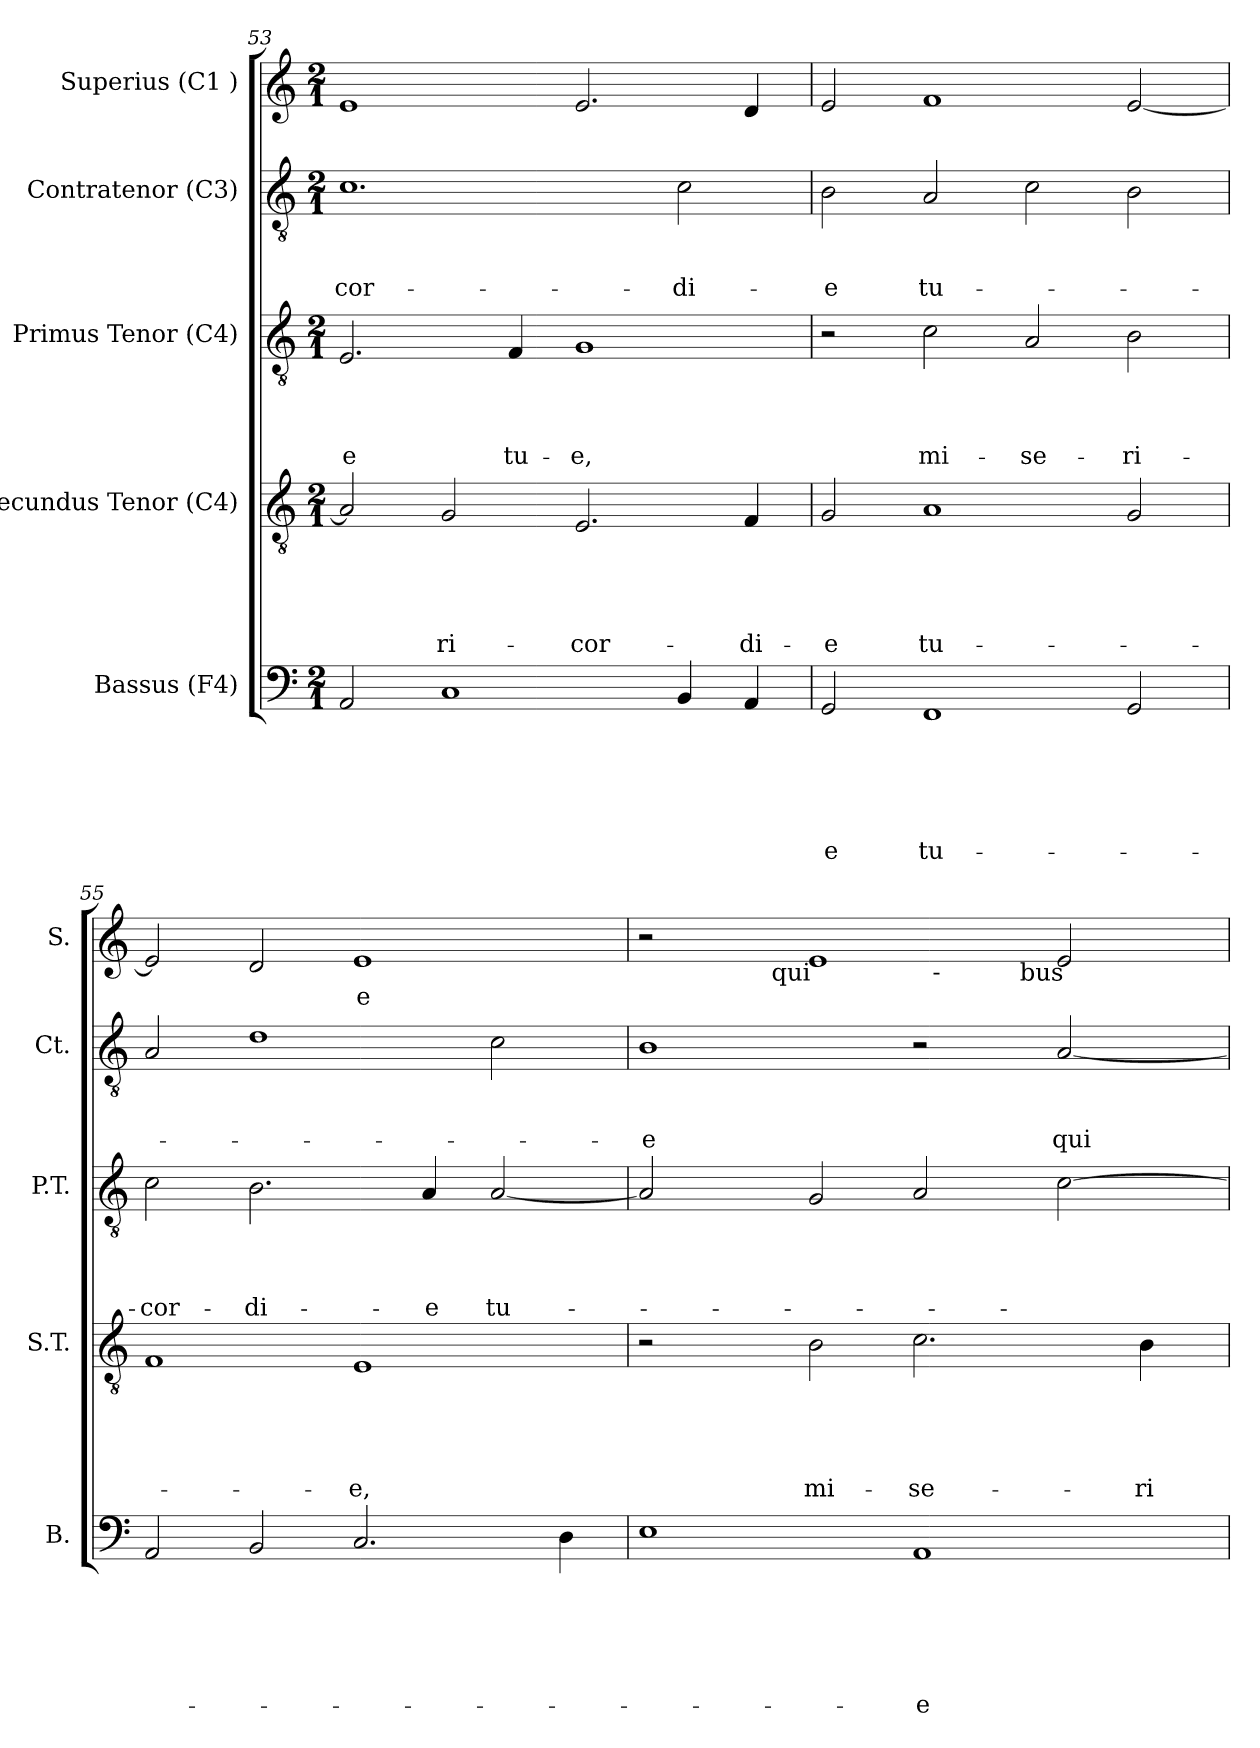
**kern	**text	**text	**text	**text	**text	**text	**kern	**text	**text	**text	**text	**text	**kern	**text	**text	**text	**text	**kern	**text	**text	**text	**kern	**text
*part5	*part5	*part5	*part5	*part5	*part5	*part5	*part4	*part4	*part4	*part4	*part4	*part4	*part3	*part3	*part3	*part3	*part3	*part2	*part2	*part2	*part2	*part1	*part1
*staff5	*staff5	*staff5	*staff5	*staff5	*staff5	*staff5	*staff4	*staff4	*staff4	*staff4	*staff4	*staff4	*staff3	*staff3	*staff3	*staff3	*staff3	*staff2	*staff2	*staff2	*staff2	*staff1	*staff1
*I"Bassus (F4)	*	*	*	*	*	*	*I"Secundus Tenor (C4)	*	*	*	*	*	*I"Primus Tenor (C4)	*	*	*	*	*I"Contratenor (C3)	*	*	*	*I"Superius (C1 )	*
*I'B.	*	*	*	*	*	*	*I'S.T.	*	*	*	*	*	*I'P.T.	*	*	*	*	*I'Ct.	*	*	*	*I'S.	*
!!LO:PB:g=z
*clefF4	*	*	*	*	*	*	*clefGv2	*	*	*	*	*	*clefGv2	*	*	*	*	*clefGv2	*	*	*	*clefG2	*
*k[]	*	*	*	*	*	*	*k[]	*	*	*	*	*	*k[]	*	*	*	*	*k[]	*	*	*	*k[]	*
*C:	*	*	*	*	*	*	*C:	*	*	*	*	*	*C:	*	*	*	*	*C:	*	*	*	*C:	*
*M2/1	*	*	*	*	*	*	*M2/1	*	*	*	*	*	*M2/1	*	*	*	*	*M2/1	*	*	*	*M2/1	*
=53	=53	=53	=53	=53	=53	=53	=53	=53	=53	=53	=53	=53	=53	=53	=53	=53	=53	=53	=53	=53	=53	=53	=53
!	!	!	!	!	!	!	!	!	!	!	!	!	!	!	!	!	!LO:LY:b	!	!	!	!LO:LY:b	!	!
2AA/	.	.	.	.	.	.	2A/]	.	.	.	.	.	2.E/	.	.	.	-e	1.c	.	.	-cor-	1e	.
!	!	!	!	!	!	!	!	!	!	!	!	!LO:LY:b	!	!	!	!	!	!	!	!	!	!	!
1C	.	.	.	.	.	.	2G/	.	.	.	.	-ri-	.	.	.	.	.	.	.	.	.	.	.
!	!	!	!	!	!	!	!	!	!	!	!	!	!	!	!	!	!LO:LY:b	!	!	!	!	!	!
.	.	.	.	.	.	.	.	.	.	.	.	.	4F/	.	.	.	tu-	.	.	.	.	.	.
!	!	!	!	!	!	!	!	!	!	!	!	!LO:LY:b	!	!	!	!	!LO:LY:b	!	!	!	!	!	!
.	.	.	.	.	.	.	2.E/	.	.	.	.	-cor-	1G	.	.	.	-e,	.	.	.	.	2.e/	.
!	!	!	!	!	!	!	!	!	!	!	!	!	!	!	!	!	!	!	!	!	!LO:LY:b	!	!
4BB/	.	.	.	.	.	.	.	.	.	.	.	.	.	.	.	.	.	2c\	.	.	-di-	.	.
!	!	!	!	!	!	!	!	!	!	!	!	!LO:LY:b	!	!	!	!	!	!	!	!	!	!	!
4AA/	.	.	.	.	.	.	4F/	.	.	.	.	-di-	.	.	.	.	.	.	.	.	.	4d/	.
=54	=54	=54	=54	=54	=54	=54	=54	=54	=54	=54	=54	=54	=54	=54	=54	=54	=54	=54	=54	=54	=54	=54	=54
!	!	!	!	!	!	!LO:LY:b	!	!	!	!	!	!LO:LY:b	!	!	!	!	!	!	!	!	!LO:LY:b	!	!
2GG/	.	.	.	.	.	-e	2G/	.	.	.	.	-e	2r	.	.	.	.	2B\	.	.	-e	2e/	.
!	!	!	!	!	!	!LO:LY:b	!	!	!	!	!	!LO:LY:b	!	!	!	!	!LO:LY:b	!	!	!	!LO:LY:b	!	!
1FF	.	.	.	.	.	tu-	1A	.	.	.	.	tu-	2c\	.	.	.	mi-	2A/	.	.	tu-	1f	.
!	!	!	!	!	!	!	!	!	!	!	!	!	!	!	!	!	!LO:LY:b	!	!	!	!	!	!
.	.	.	.	.	.	.	.	.	.	.	.	.	2A/	.	.	.	-se-	2c\	.	.	.	.	.
!	!	!	!	!	!	!	!	!	!	!	!	!	!	!	!	!	!LO:LY:b	!	!	!	!	!	!
2GG/	.	.	.	.	.	.	2G/	.	.	.	.	.	2B\	.	.	.	-ri-	2B\	.	.	.	[<2e/	.
=55	=55	=55	=55	=55	=55	=55	=55	=55	=55	=55	=55	=55	=55	=55	=55	=55	=55	=55	=55	=55	=55	=55	=55
!	!	!	!	!	!	!	!	!	!	!	!	!	!	!	!	!	!LO:LY:b	!	!	!	!	!	!
2AA/	.	.	.	.	.	.	1F	.	.	.	.	.	2c\	.	.	.	-cor-	2A/	.	.	.	2e/]	.
!	!	!	!	!	!	!	!	!	!	!	!	!	!	!	!	!	!LO:LY:b	!	!	!	!	!	!
2BB/	.	.	.	.	.	.	.	.	.	.	.	.	2.B\	.	.	.	-di-	1d	.	.	.	2d/	.
!	!	!	!	!	!	!	!	!	!	!	!	!LO:LY:b	!	!	!	!	!	!	!	!	!	!	!LO:LY:b:rj
2.C/	.	.	.	.	.	.	1E	.	.	.	.	-e,	.	.	.	.	.	.	.	.	.	1e	-e
!	!	!	!	!	!	!	!	!	!	!	!	!	!	!	!	!	!LO:LY:b	!	!	!	!	!	!
.	.	.	.	.	.	.	.	.	.	.	.	.	4A/	.	.	.	-e	.	.	.	.	.	.
!	!	!	!	!	!	!	!	!	!	!	!	!	!	!	!	!	!LO:LY:b	!	!	!	!	!	!
.	.	.	.	.	.	.	.	.	.	.	.	.	[<2A/	.	.	.	tu-	2c\	.	.	.	.	.
4D\	.	.	.	.	.	.	.	.	.	.	.	.	.	.	.	.	.	.	.	.	.	.	.
=56	=56	=56	=56	=56	=56	=56	=56	=56	=56	=56	=56	=56	=56	=56	=56	=56	=56	=56	=56	=56	=56	=56	=56
!	!	!	!	!	!	!	!	!	!	!	!	!	!	!	!	!	!	!	!	!	!LO:LY:b:rj	!	!
*	*	*	*	*	*	*	*	*	*	*	*	*	*	*	*	*	*	*	*	*	*	*^	*
*	*	*	*	*	*	*	*	*	*	*	*	*	*	*	*	*	*	*	*	*	*	*	*^	*
1E	.	.	.	.	.	.	2r	.	.	.	.	.	2A/]	.	.	.	.	1B	.	.	-e	2r	4ryy	1ryy	.
.	.	.	.	.	.	.	.	.	.	.	.	.	.	.	.	.	.	.	.	.	.	.	8ryy	.	.
.	.	.	.	.	.	.	.	.	.	.	.	.	.	.	.	.	.	.	.	.	.	.	32ryy	.	.
!	!	!	!	!	!	!	!	!	!	!	!	!	!	!	!	!	!	!	!	!	!	!	!LO:TX:b:t=qui	!	!
.	.	.	.	.	.	.	.	.	.	.	.	.	.	.	.	.	.	.	.	.	.	.	1ryy	.	.
!	!	!	!	!	!	!	!	!	!	!	!	!LO:LY:b	!	!	!	!	!	!	!	!	!	!	!	!	!
.	.	.	.	.	.	.	2B\	.	.	.	.	mi-	2G/	.	.	.	.	.	.	.	.	1e	.	.	.
!	!	!	!	!	!	!LO:LY:b:rj	!	!	!	!	!	!LO:LY:b	!	!	!	!	!	!	!	!	!	!	!	!	!
1AA	.	.	.	.	.	-e	2.c\	.	.	.	.	-se-	2A/	.	.	.	.	2r	.	.	.	.	.	32ryy	.
!	!	!	!	!	!	!	!	!	!	!	!	!	!	!	!	!	!	!	!	!	!	!	!	!LO:TX:b:t=-	!
.	.	.	.	.	.	.	.	.	.	.	.	.	.	.	.	.	.	.	.	.	.	.	.	2ryy	.
!	!	!	!	!	!	!	!	!	!	!	!	!	!	!	!	!	!	!	!	!	!	!	!LO:TX:b:t=bus	!	!
.	.	.	.	.	.	.	.	.	.	.	.	.	.	.	.	.	.	.	.	.	.	.	2ryy	.	.
!	!	!	!	!	!	!	!	!	!	!	!	!	!	!	!	!	!	!	!	!	!LO:LY:b	!	!	!	!
.	.	.	.	.	.	.	.	.	.	.	.	.	[<2c\	.	.	.	.	[<2A/	.	.	qui-	2e/	.	.	.
.	.	.	.	.	.	.	.	.	.	.	.	.	.	.	.	.	.	.	.	.	.	.	.	4...ryy	.
!	!	!	!	!	!	!	!	!	!	!	!	!LO:LY:b	!	!	!	!	!	!	!	!	!	!	!	!	!
.	.	.	.	.	.	.	4B\	.	.	.	.	-ri-	.	.	.	.	.	.	.	.	.	.	.	.	.
.	.	.	.	.	.	.	.	.	.	.	.	.	.	.	.	.	.	.	.	.	.	.	16.ryy	.	.
*	*	*	*	*	*	*	*	*	*	*	*	*	*	*	*	*	*	*	*	*	*	*v	*v	*v	*
=	=	=	=	=	=	=	=	=	=	=	=	=	=	=	=	=	=	=	=	=	=	=	=
*-	*-	*-	*-	*-	*-	*-	*-	*-	*-	*-	*-	*-	*-	*-	*-	*-	*-	*-	*-	*-	*-	*-	*-
